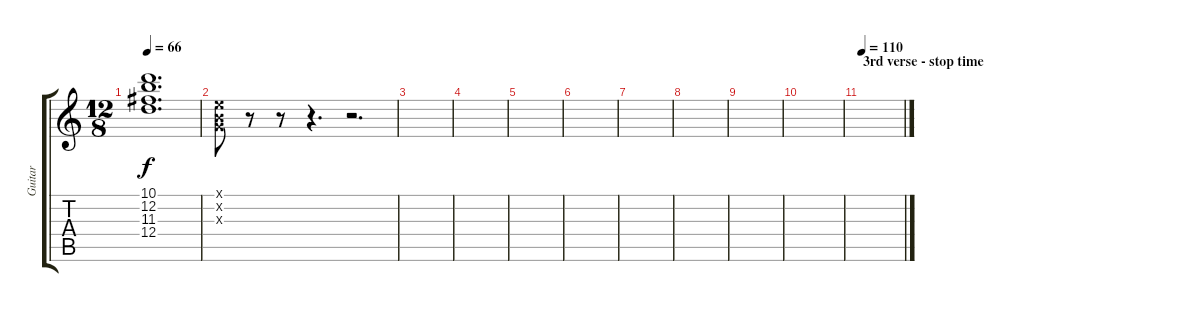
\track ("Guitar" "Guitar") {instrument electricguitarclean}
\staff {score tabs}
\tuning (E4 B3 G3 D3 A2 E2) {hide}
\ts (12 8)
\tempo 66
\clef g2
\ks c
(10.1 12.2 11.3 12.4).1{d dy f} |
(0.1{x} 0.2{x} 0.3{x}).8 r.8 r.8 r.4{d} r.2{d} |
|
|
|
|
|
|
|
|
\section ("" "3rd verse - stop time")
\tempo 110
